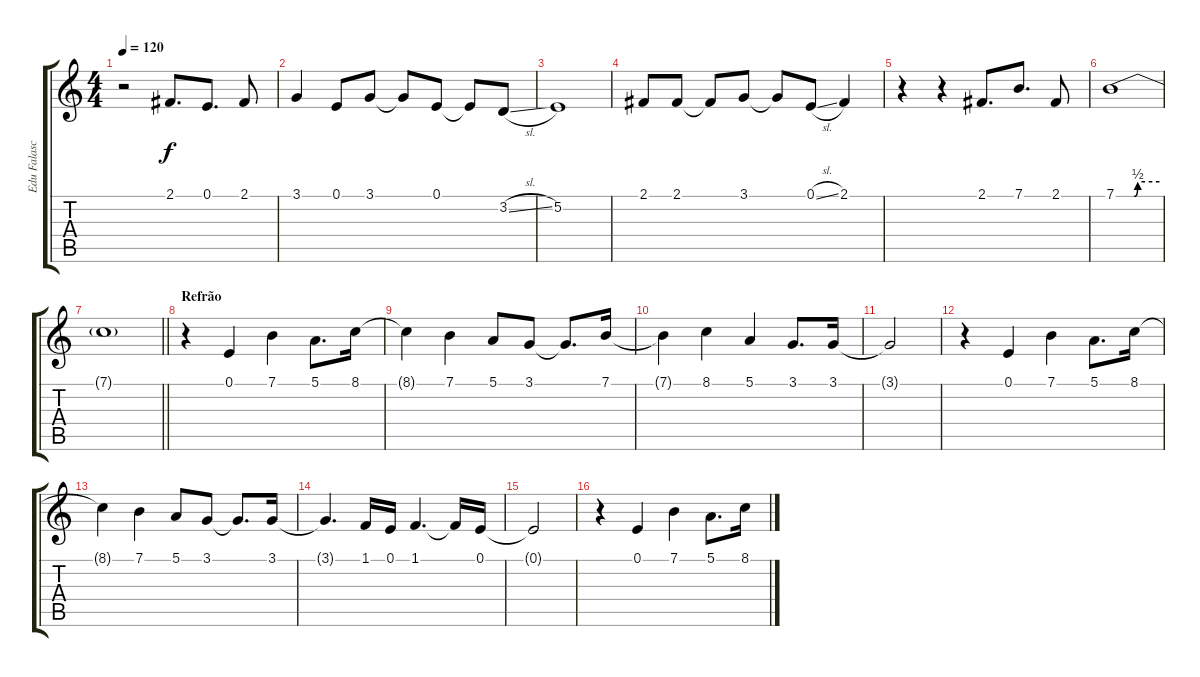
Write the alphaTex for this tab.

\track ("Edu Falaschi" "Edu Falasc") {instrument synthvoice}
\staff {score tabs}
\tuning (E4 B3 G3 D3 A2 E2) {hide}
\ts (4 4)
\tempo 120
\clef g2
\ks c
r.2{dy f} 2.1.8{d} 0.1.8{d} 2.1.8 |
3.1.4 0.1.8 3.1.8 3.1{t}.8 0.1.8 0.1{t}.8 3.2{sl}.8 |
5.2.1 |
2.1.8 2.1.8 2.1{t}.8 3.1.8 3.1{t}.8 0.1{sl}.8 2.1.4 |
r.4 r.4 2.1.8{d} 7.1.8{d} 2.1.8 |
7.1{be (custom 0 0 25 0 30 2 60 2)}.1 |
\barLineRight lightlight
7.1{t}.1 |
\section ("" "Refrão")
r.4 0.1.4 7.1.4 5.1.8{d} 8.1.16 |
8.1{t}.4 7.1.4 5.1.8 3.1.8 3.1{t}.8{d} 7.1.16 |
7.1{t}.4 8.1.4 5.1.4 3.1.8{d} 3.1.16 |
3.1{t}.2 |
r.4 0.1.4 7.1.4 5.1.8{d} 8.1.16 |
8.1{t}.4 7.1.4 5.1.8 3.1.8 3.1{t}.8{d} 3.1.16 |
3.1{t}.4{d} 1.1.16 0.1.16 1.1.4{d} 1.1{t}.16 0.1.16 |
0.1{t}.2 |
r.4 0.1.4 7.1.4 5.1.8{d} 8.1.16
